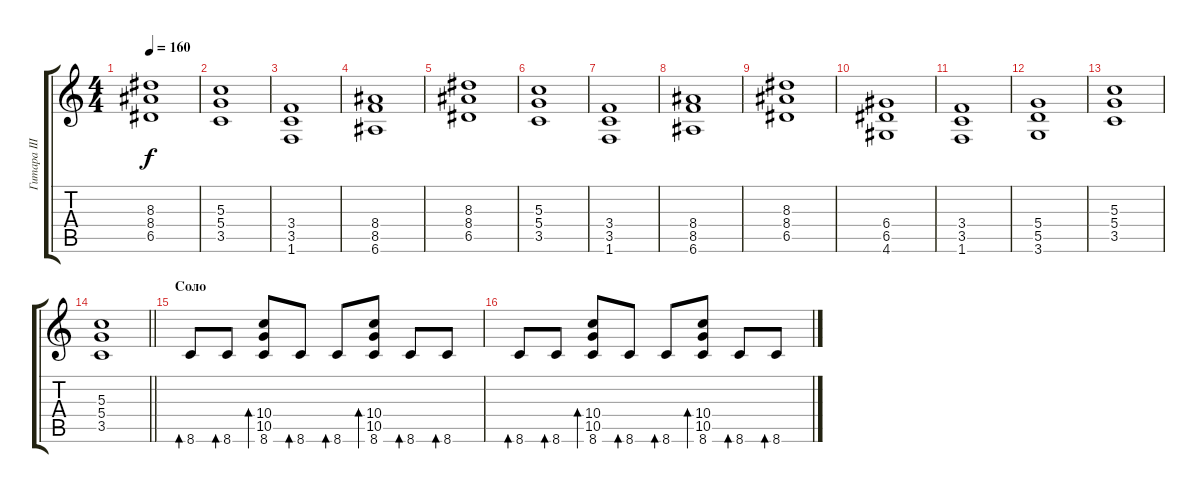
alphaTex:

\track ("Гитара III" "Гитара III") {instrument overdrivenguitar}
\staff {score tabs}
\tuning (E4 B3 G3 D3 A2 E2) {hide}
\ts (4 4)
\tempo 160
\clef g2
\ks c
(8.3 8.4 6.5).1{dy f} |
(5.3 5.4 3.5).1 |
(3.4 3.5 1.6).1 |
(8.4 8.5 6.6).1 |
(8.3 8.4 6.5).1 |
(5.3 5.4 3.5).1 |
(3.4 3.5 1.6).1 |
(8.4 8.5 6.6).1 |
(8.3 8.4 6.5).1 |
(6.4 6.5 4.6).1 |
(3.4 3.5 1.6).1 |
(5.4 5.5 3.6).1 |
(5.3 5.4 3.5).1 |
\barLineRight lightlight
(5.3 5.4 3.5).1 |
\section ("" "Соло")
8.6.8{bd 60} 8.6.8{bd 60} (10.4 10.5 8.6).8{bd 60} 8.6.8{bd 60} 8.6.8{bd 60} (10.4 10.5 8.6).8{bd 60} 8.6.8{bd 60} 8.6.8{bd 60} |
8.6.8{bd 60} 8.6.8{bd 60} (10.4 10.5 8.6).8{bd 60} 8.6.8{bd 60} 8.6.8{bd 60} (10.4 10.5 8.6).8{bd 60} 8.6.8{bd 60} 8.6.8{bd 60}
